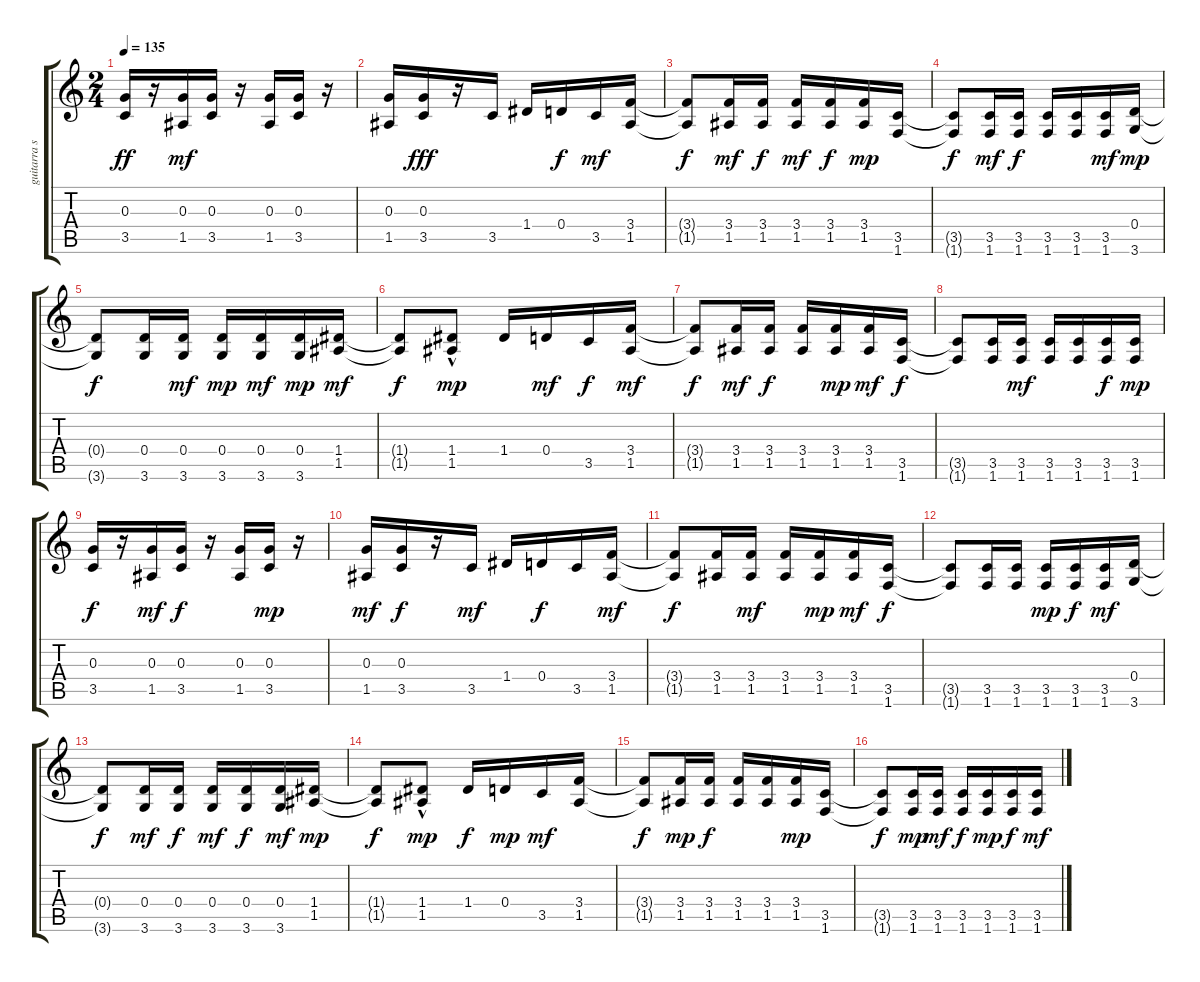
\track ("guitarra saturada" "guitarra s") {instrument overdrivenguitar}
\staff {score tabs}
\tuning (E4 B3 G3 D3 A2 E2) {hide}
\ts (2 4)
\tempo 135
\clef g2
\ks c
(0.3 3.5).16{dy ff} r.16 (0.3 1.5).16{dy mf} (0.3 3.5).16 r.16 (0.3 1.5).16 (0.3 3.5).16 r.16 |
(0.3 1.5).16 (0.3 3.5).16{dy fff} r.16 3.5.16 1.4.16 0.4.16{dy f} 3.5.16{dy mf} (3.4 1.5).16 |
(3.4{t} 1.5{t}).8{dy f} (3.4 1.5).16{dy mf} (3.4 1.5).16{dy f} (3.4 1.5).16{dy mf} (3.4 1.5).16{dy f} (3.4 1.5).16{dy mp} (3.5 1.6).16 |
(3.5{t} 1.6{t}).8{dy f} (3.5 1.6).16{dy mf} (3.5 1.6).16{dy f} (3.5 1.6).16 (3.5 1.6).16 (3.5 1.6).16{dy mf} (0.4 3.6).16{dy mp} |
(0.4{t} 3.6{t}).8{dy f} (0.4 3.6).16 (0.4 3.6).16{dy mf} (0.4 3.6).16{dy mp} (0.4 3.6).16{dy mf} (0.4 3.6).16{dy mp} (1.4 1.5).16{dy mf} |
(1.4{t} 1.5{t}).8{dy f} (1.4 1.5{hac}).8{dy mp} 1.4.16 0.4.16{dy mf} 3.5.16{dy f} (3.4 1.5).16{dy mf} |
(3.4{t} 1.5{t}).8{dy f} (3.4 1.5).16{dy mf} (3.4 1.5).16{dy f} (3.4 1.5).16 (3.4 1.5).16{dy mp} (3.4 1.5).16{dy mf} (3.5 1.6).16{dy f} |
(3.5{t} 1.6{t}).8 (3.5 1.6).16 (3.5 1.6).16{dy mf} (3.5 1.6).16 (3.5 1.6).16 (3.5 1.6).16{dy f} (3.5 1.6).16{dy mp} |
(0.3 3.5).16{dy f} r.16 (0.3 1.5).16{dy mf} (0.3 3.5).16{dy f} r.16 (0.3 1.5).16 (0.3 3.5).16{dy mp} r.16 |
(0.3 1.5).16{dy mf} (0.3 3.5).16{dy f} r.16 3.5.16{dy mf} 1.4.16 0.4.16{dy f} 3.5.16 (3.4 1.5).16{dy mf} |
(3.4{t} 1.5{t}).8{dy f} (3.4 1.5).16 (3.4 1.5).16{dy mf} (3.4 1.5).16 (3.4 1.5).16{dy mp} (3.4 1.5).16{dy mf} (3.5 1.6).16{dy f} |
(3.5{t} 1.6{t}).8 (3.5 1.6).16 (3.5 1.6).16 (3.5 1.6).16{dy mp} (3.5 1.6).16{dy f} (3.5 1.6).16{dy mf} (0.4 3.6).16 |
(0.4{t} 3.6{t}).8{dy f} (0.4 3.6).16{dy mf} (0.4 3.6).16{dy f} (0.4 3.6).16{dy mf} (0.4 3.6).16{dy f} (0.4 3.6).16{dy mf} (1.4 1.5).16{dy mp} |
(1.4{t} 1.5{t}).8{dy f} (1.4 1.5{hac}).8{dy mp} 1.4.16{dy f} 0.4.16{dy mp} 3.5.16{dy mf} (3.4 1.5).16 |
(3.4{t} 1.5{t}).8{dy f} (3.4 1.5).16{dy mp} (3.4 1.5).16{dy f} (3.4 1.5).16 (3.4 1.5).16 (3.4 1.5).16{dy mp} (3.5 1.6).16 |
(3.5{t} 1.6{t}).8{dy f} (3.5 1.6).16{dy mp} (3.5 1.6).16{dy mf} (3.5 1.6).16{dy f} (3.5 1.6).16{dy mp} (3.5 1.6).16{dy f} (3.5 1.6).16{dy mf}
